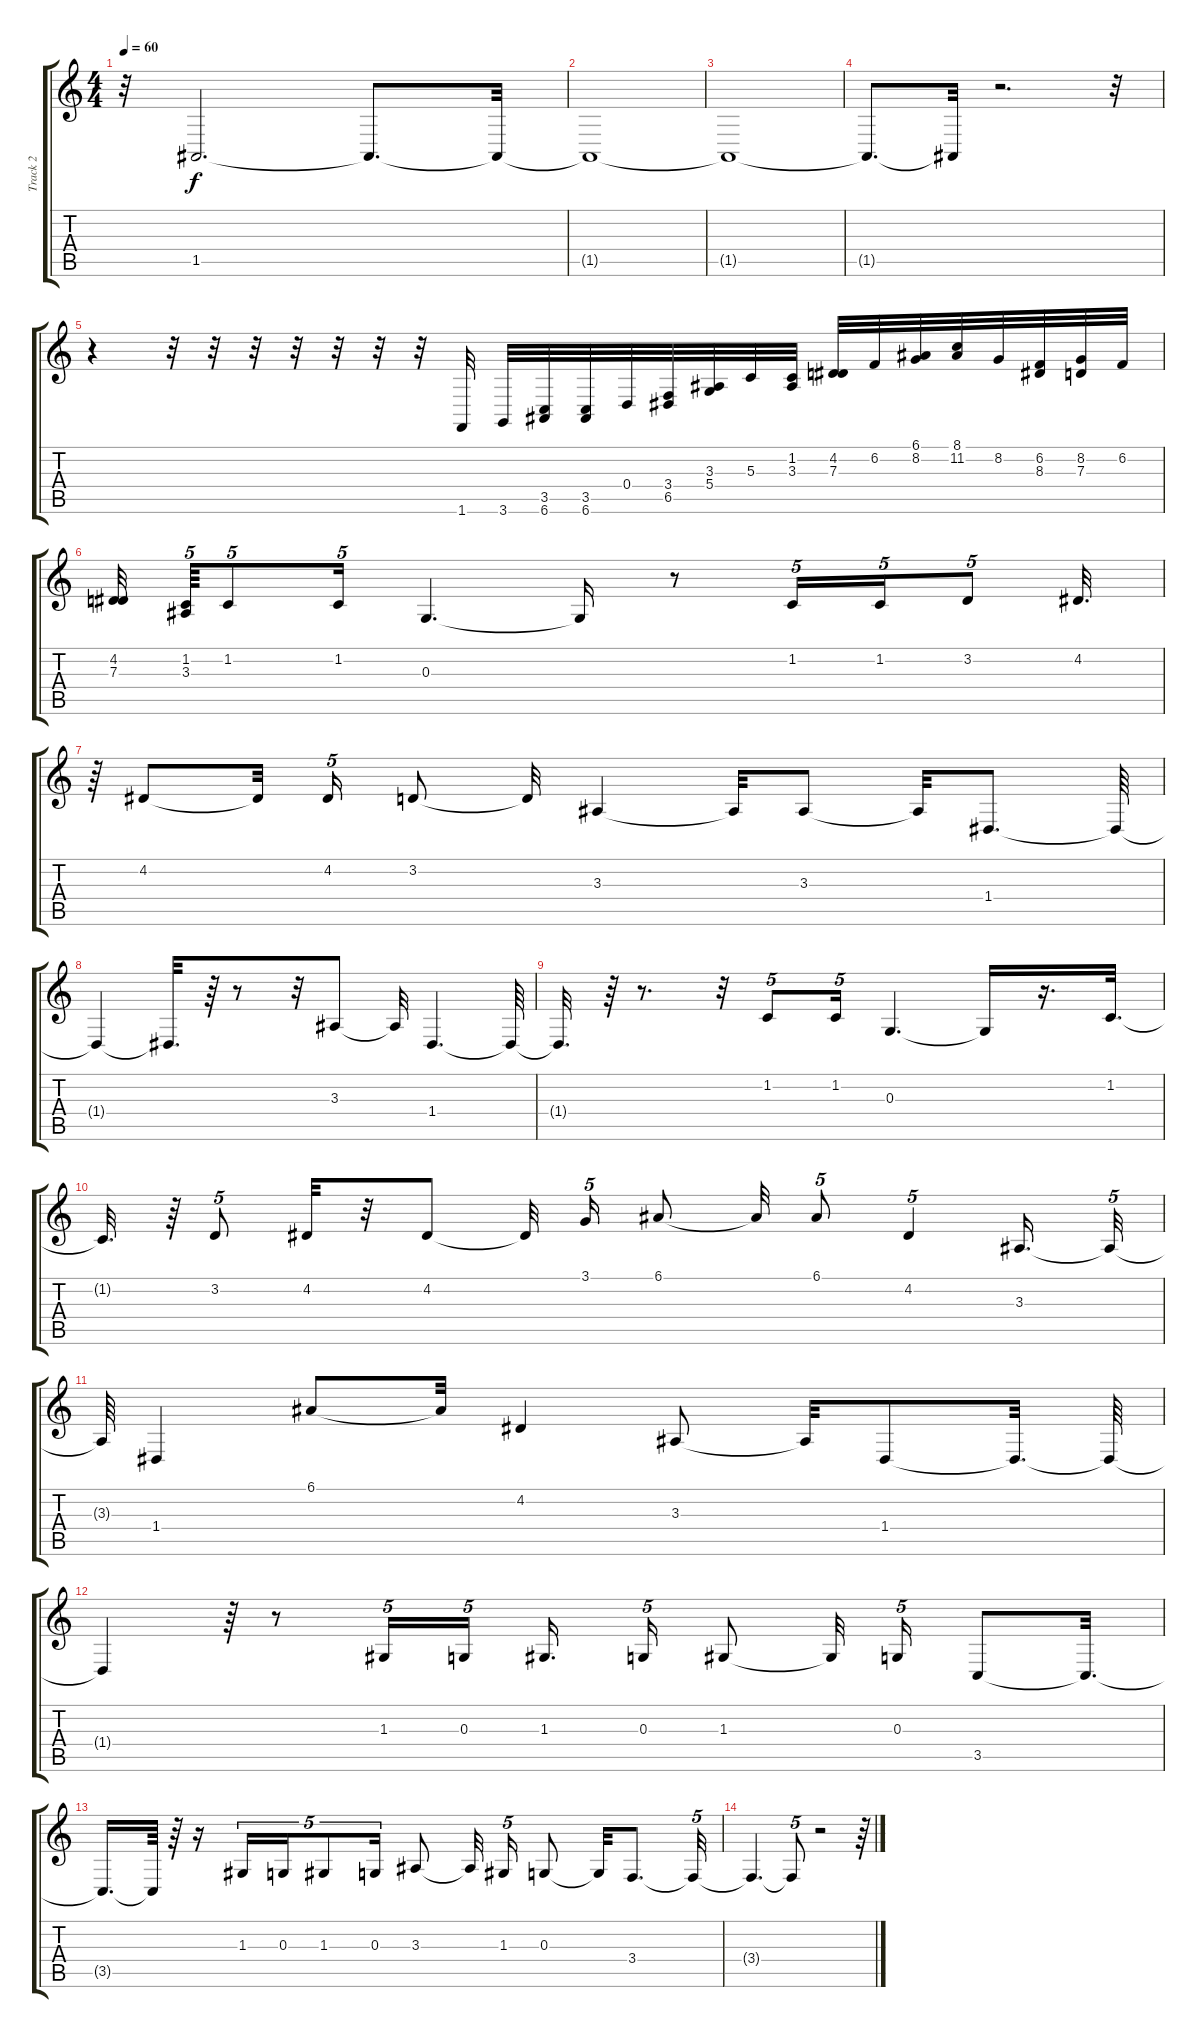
\track ("Track 2" "Track 2") {instrument lead6voice}
\staff {score tabs}
\tuning (E4 B3 G3 D3 A2 E2) {hide}
\ts (4 4)
\tempo 60
\clef g2
\ks c
r.32{dy f} 1.5.2{d} 1.5{t}.8{d} 1.5{t}.32 |
1.5{t}.1 |
1.5{t}.1 |
1.5{t}.8{d} 1.5{t}.32 r.2{d} r.32 |
r.4 r.32{volume 10 balance 6} r.32 r.32 r.32 r.32 r.32 r.32 1.6.32 3.6.32 (3.5 6.6).32 (3.5 6.6).32 0.4.32 (3.4 6.5).32 (3.3 5.4).32 5.3.32 (1.2 3.3).32 (4.2 7.3).32 6.2.32 (6.1 8.2).32 (8.1 11.2).32 8.2.32 (6.2 8.3).32 (8.2 7.3).32 6.2.32 |
(4.2 7.3).32{beam splitsecondary} (1.2 3.3).64{tu (5 4) instrument harmonica} 1.2.8{tu (5 4) volume 16 balance 6} 1.2.16{tu (5 4)} 0.3.4{d} 0.3{t}.16 r.8 1.2.16{tu (5 4)} 1.2.16{tu (5 4)} 3.2.8{tu (5 4)} 4.2.32{d} |
r.64 4.2.8 4.2{t}.32{beam splitsecondary} 4.2.16{tu (5 4)} 3.2.8 3.2{t}.32 3.3.4 3.3{t}.32 3.3.8 3.3{t}.32 1.4.8{d} 1.4{t}.64 |
1.4{t}.4 1.4{t}.32{d} r.64 r.8 r.32 3.3.8 3.3{t}.32 1.4.4{d} 1.4{t}.64 |
1.4{t}.32{d} r.64 r.8{d} r.32 1.2.8{tu (5 4)} 1.2.16{tu (5 4)} 0.3.4{d} 0.3{t}.16 r.16{d} 1.2.32{d} |
1.2{t}.32{d} r.64 3.2.8{tu (5 4)} 4.2.32 r.32 4.2.8 4.2{t}.32{beam splitsecondary} 3.1.16{tu (5 4)} 6.1.8 6.1{t}.32 6.1.8{tu (5 4)} 4.2.4{tu (5 4)} 3.3.16{d} 3.3{t}.32{tu (5 4)} |
3.3{t}.64 1.4.4 6.1.8 6.1{t}.32 4.2.4 3.3.8 3.3{t}.32 1.4.8 1.4{t}.32{d} 1.4{t}.64 |
1.4{t}.4 r.64 r.8 1.3.16{tu (5 4) volume 9 balance 11 instrument harmonica} 0.3.16{tu (5 4) beam splitsecondary} 1.3.16{d} 0.3.16{tu (5 4)} 1.3.8 1.3{t}.32{beam splitsecondary} 0.3.16{tu (5 4)} 3.5.8 3.5{t}.32{d} |
3.5{t}.16{d} 3.5{t}.64 r.64 r.16 1.3.16{tu (5 4)} 0.3.16{tu (5 4)} 1.3.8{tu (5 4)} 0.3.16{tu (5 4)} 3.3.8 3.3{t}.32{beam splitsecondary} 1.3.16{tu (5 4)} 0.3.8 0.3{t}.32 3.4.8{d} 3.4{t}.32{tu (5 4)} |
3.4{t}.4{d} 3.4{t}.8{tu (5 4)} r.2 r.64
